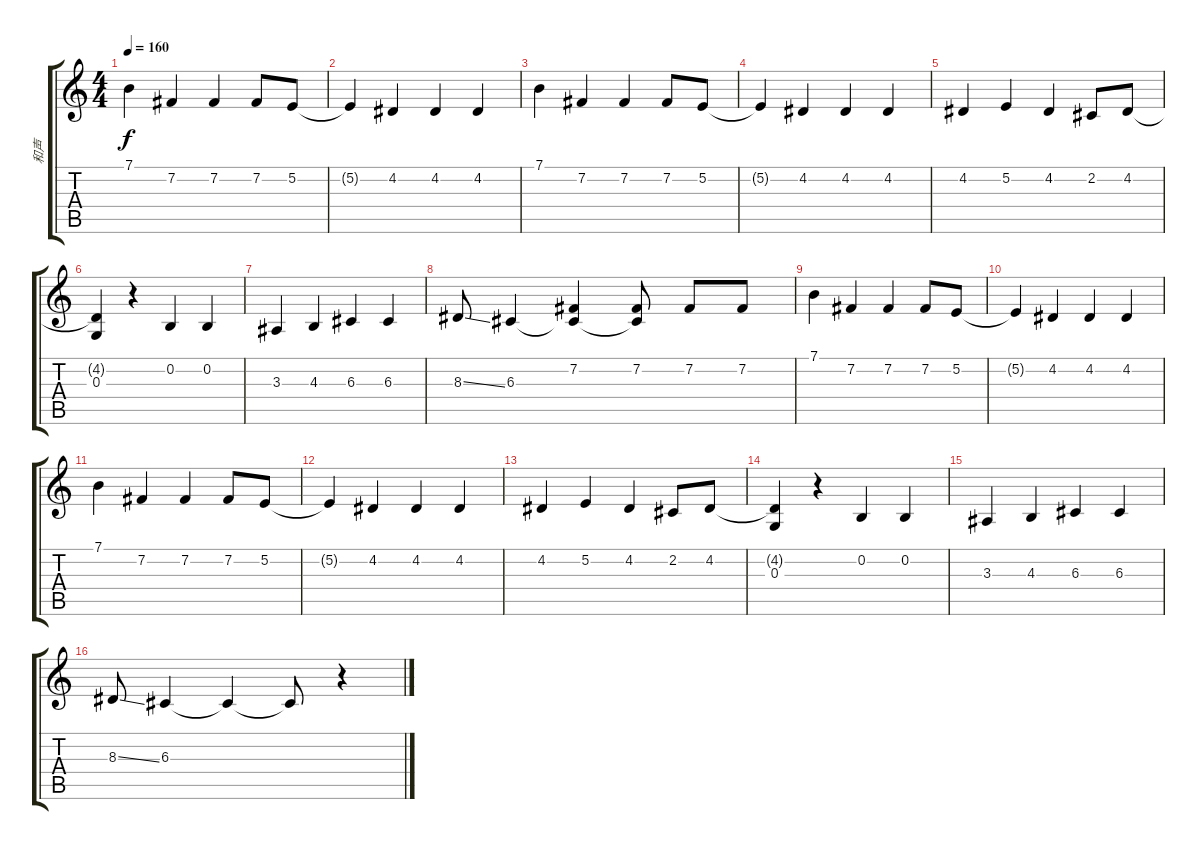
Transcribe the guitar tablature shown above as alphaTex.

\track ("和声" "和声") {instrument harmonica}
\staff {score tabs}
\tuning (E4 B3 G3 D3 A2 E2) {hide}
\ts (4 4)
\tempo 160
\clef g2
\ks c
7.1.4{dy f} 7.2.4 7.2.4 7.2.8 5.2.8 |
5.2{t}.4 4.2.4 4.2.4 4.2.4 |
7.1.4 7.2.4 7.2.4 7.2.8 5.2.8 |
5.2{t}.4 4.2.4 4.2.4 4.2.4 |
4.2.4 5.2.4 4.2.4 2.2.8 4.2.8 |
(4.2{t} 0.3).4 r.4 0.2.4 0.2.4 |
3.3.4 4.3.4 6.3.4 6.3.4 |
8.3{ss}.8 6.3.4 (7.2 6.3{t}).4 (7.2 6.3{t}).8 7.2.8 7.2.8 |
7.1.4 7.2.4 7.2.4 7.2.8 5.2.8 |
5.2{t}.4 4.2.4 4.2.4 4.2.4 |
7.1.4 7.2.4 7.2.4 7.2.8 5.2.8 |
5.2{t}.4 4.2.4 4.2.4 4.2.4 |
4.2.4 5.2.4 4.2.4 2.2.8 4.2.8 |
(4.2{t} 0.3).4 r.4 0.2.4 0.2.4 |
3.3.4 4.3.4 6.3.4 6.3.4 |
8.3{ss}.8 6.3.4 6.3{t}.4 6.3{t}.8 r.4
